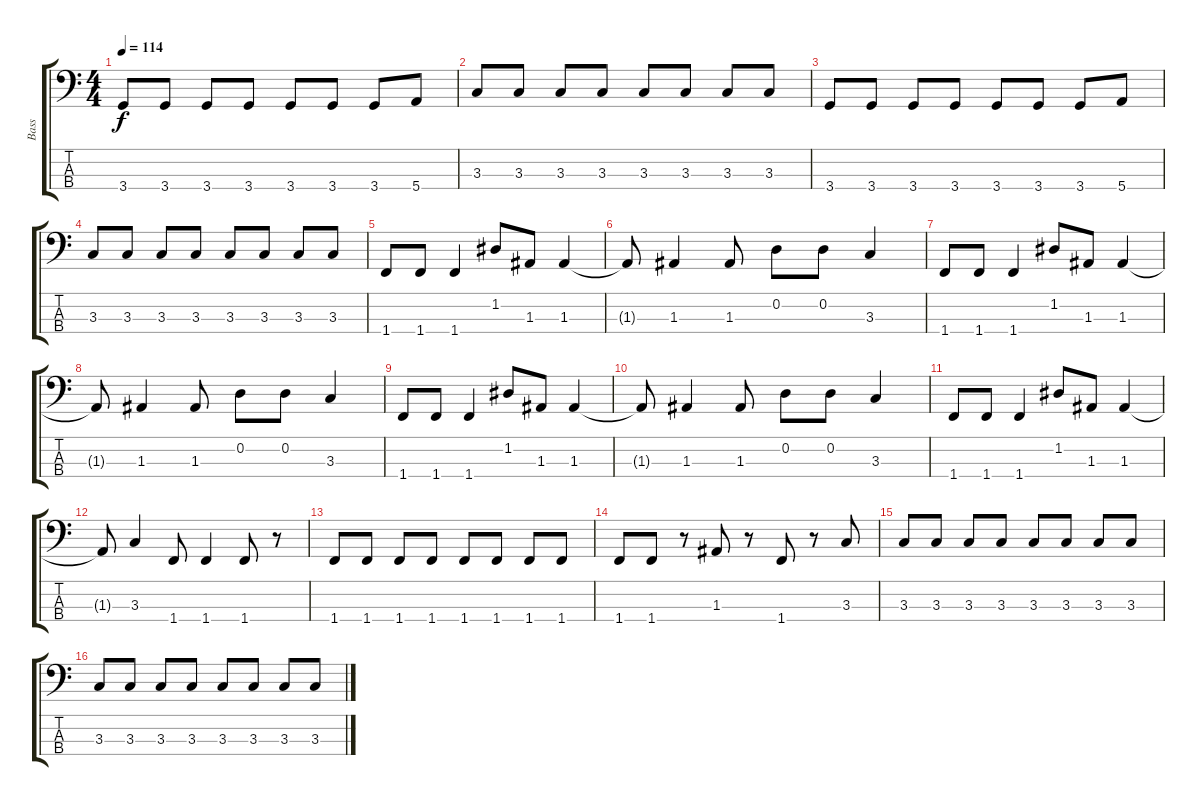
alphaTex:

\track ("Bass" "Bass") {instrument electricbassfinger}
\staff {score tabs}
\tuning (G2 D2 A1 E1) {hide}
\ts (4 4)
\tempo 114
\clef f4
\ks c
3.4.8{dy f} 3.4.8 3.4.8 3.4.8 3.4.8 3.4.8 3.4.8 5.4.8 |
3.3.8 3.3.8 3.3.8 3.3.8 3.3.8 3.3.8 3.3.8 3.3.8 |
3.4.8 3.4.8 3.4.8 3.4.8 3.4.8 3.4.8 3.4.8 5.4.8 |
3.3.8 3.3.8 3.3.8 3.3.8 3.3.8 3.3.8 3.3.8 3.3.8 |
1.4.8 1.4.8 1.4.4 1.2.8 1.3.8 1.3.4 |
1.3{t}.8 1.3.4 1.3.8 0.2.8 0.2.8 3.3.4 |
1.4.8 1.4.8 1.4.4 1.2.8 1.3.8 1.3.4 |
1.3{t}.8 1.3.4 1.3.8 0.2.8 0.2.8 3.3.4 |
1.4.8 1.4.8 1.4.4 1.2.8 1.3.8 1.3.4 |
1.3{t}.8 1.3.4 1.3.8 0.2.8 0.2.8 3.3.4 |
1.4.8 1.4.8 1.4.4 1.2.8 1.3.8 1.3.4 |
1.3{t}.8 3.3.4 1.4.8 1.4.4 1.4.8 r.8 |
1.4.8 1.4.8 1.4.8 1.4.8 1.4.8 1.4.8 1.4.8 1.4.8 |
1.4.8 1.4.8 r.8 1.3.8 r.8 1.4.8 r.8 3.3.8 |
3.3.8 3.3.8 3.3.8 3.3.8 3.3.8 3.3.8 3.3.8 3.3.8 |
3.3.8 3.3.8 3.3.8 3.3.8 3.3.8 3.3.8 3.3.8 3.3.8
